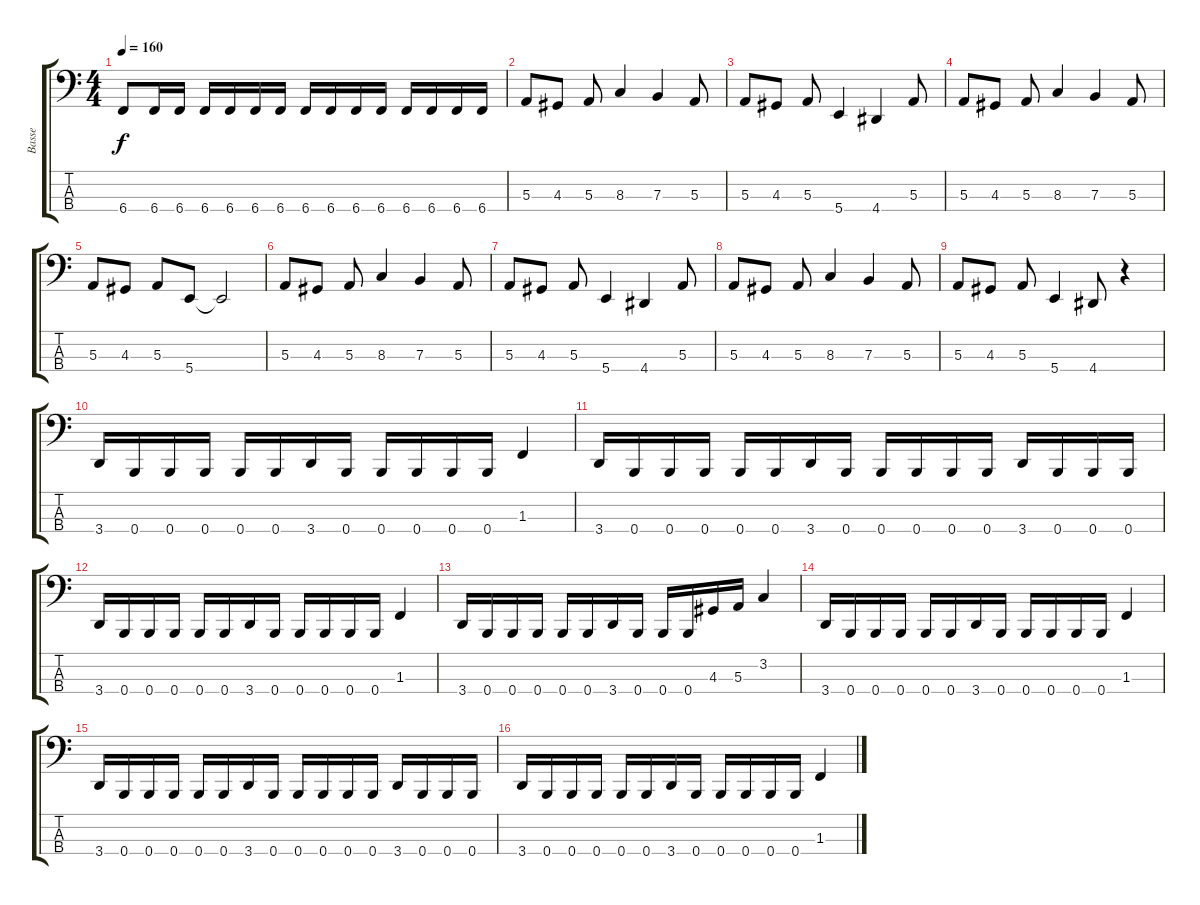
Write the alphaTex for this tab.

\track ("Basse" "Basse") {instrument electricbasspick}
\staff {score tabs}
\tuning (D2 A1 E1 B0) {hide}
\ts (4 4)
\tempo 160
\clef f4
\ks c
6.4.8{dy f} 6.4.16 6.4.16 6.4.16 6.4.16 6.4.16 6.4.16 6.4.16 6.4.16 6.4.16 6.4.16 6.4.16 6.4.16 6.4.16 6.4.16 |
5.3.8 4.3.8 5.3.8 8.3.4 7.3.4 5.3.8 |
5.3.8 4.3.8 5.3.8 5.4.4 4.4.4 5.3.8 |
5.3.8 4.3.8 5.3.8 8.3.4 7.3.4 5.3.8 |
5.3.8 4.3.8 5.3.8 5.4.8 5.4{t}.2 |
5.3.8 4.3.8 5.3.8 8.3.4 7.3.4 5.3.8 |
5.3.8 4.3.8 5.3.8 5.4.4 4.4.4 5.3.8 |
5.3.8 4.3.8 5.3.8 8.3.4 7.3.4 5.3.8 |
5.3.8 4.3.8 5.3.8 5.4.4 4.4.8 r.4 |
3.4.16 0.4.16 0.4.16 0.4.16 0.4.16 0.4.16 3.4.16 0.4.16 0.4.16 0.4.16 0.4.16 0.4.16 1.3.4 |
3.4.16 0.4.16 0.4.16 0.4.16 0.4.16 0.4.16 3.4.16 0.4.16 0.4.16 0.4.16 0.4.16 0.4.16 3.4.16 0.4.16 0.4.16 0.4.16 |
3.4.16 0.4.16 0.4.16 0.4.16 0.4.16 0.4.16 3.4.16 0.4.16 0.4.16 0.4.16 0.4.16 0.4.16 1.3.4 |
3.4.16 0.4.16 0.4.16 0.4.16 0.4.16 0.4.16 3.4.16 0.4.16 0.4.16 0.4.16 4.3.16 5.3.16 3.2.4 |
3.4.16 0.4.16 0.4.16 0.4.16 0.4.16 0.4.16 3.4.16 0.4.16 0.4.16 0.4.16 0.4.16 0.4.16 1.3.4 |
3.4.16 0.4.16 0.4.16 0.4.16 0.4.16 0.4.16 3.4.16 0.4.16 0.4.16 0.4.16 0.4.16 0.4.16 3.4.16 0.4.16 0.4.16 0.4.16 |
3.4.16 0.4.16 0.4.16 0.4.16 0.4.16 0.4.16 3.4.16 0.4.16 0.4.16 0.4.16 0.4.16 0.4.16 1.3.4
